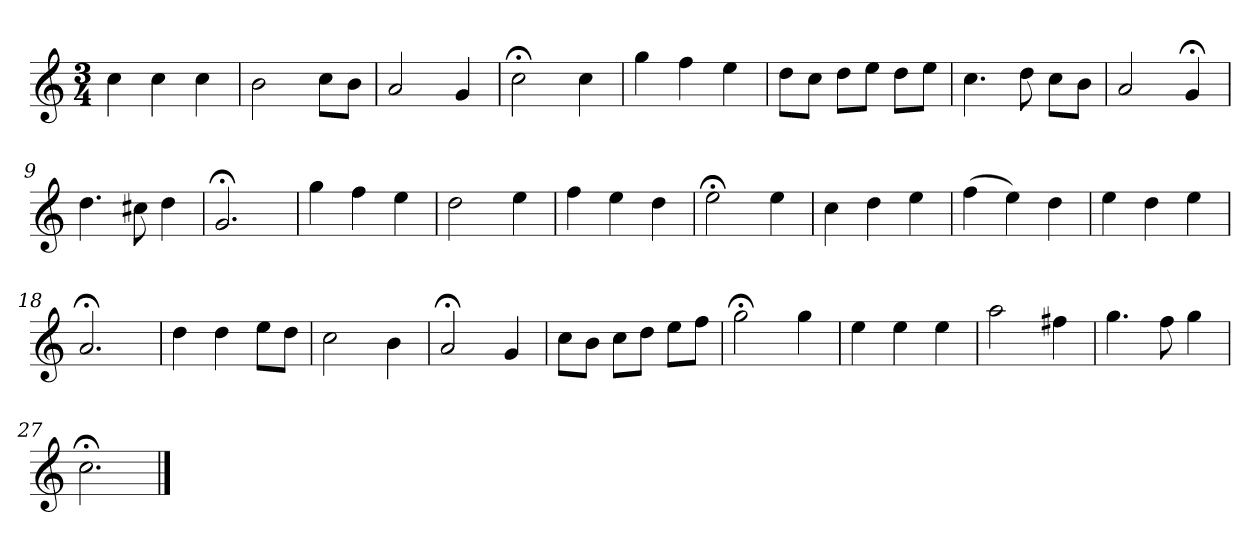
**kern
*part1
*staff1
*k[]
*C:
*M3/4
*MM120
=1
4cc
4cc
4cc
=2
2b
8ccL
8bJ
=3
2a
4g
=4
2cc;<
4cc
=5
4gg
4ff
4ee
=6
8ddL
8ccJ
8ddL
8eeJ
8ddL
8eeJ
=7
4.cc
8dd
8ccL
8bJ
=8
2a
4g;<
=9
4.dd
8cc#X
4dd
=10
2.g;<
=11
4gg
4ff
4ee
=12
2dd
4ee
=13
4ff
4ee
4dd
=14
2ee;<
4ee
=15
4cc
4dd
4ee
=16
(4ff
4ee)
4dd
=17
4ee
4dd
4ee
=18
2.a;<
=19
4dd
4dd
8eeL
8ddJ
=20
2cc
4b
=21
2a;<
4g
=22
8ccL
8bJ
8ccL
8ddJ
8eeL
8ffJ
=23
2gg;<
4gg
=24
4ee
4ee
4ee
=25
2aa
4ff#X
=26
4.gg
8ff
4gg
=27
2.cc;<
==
*-
